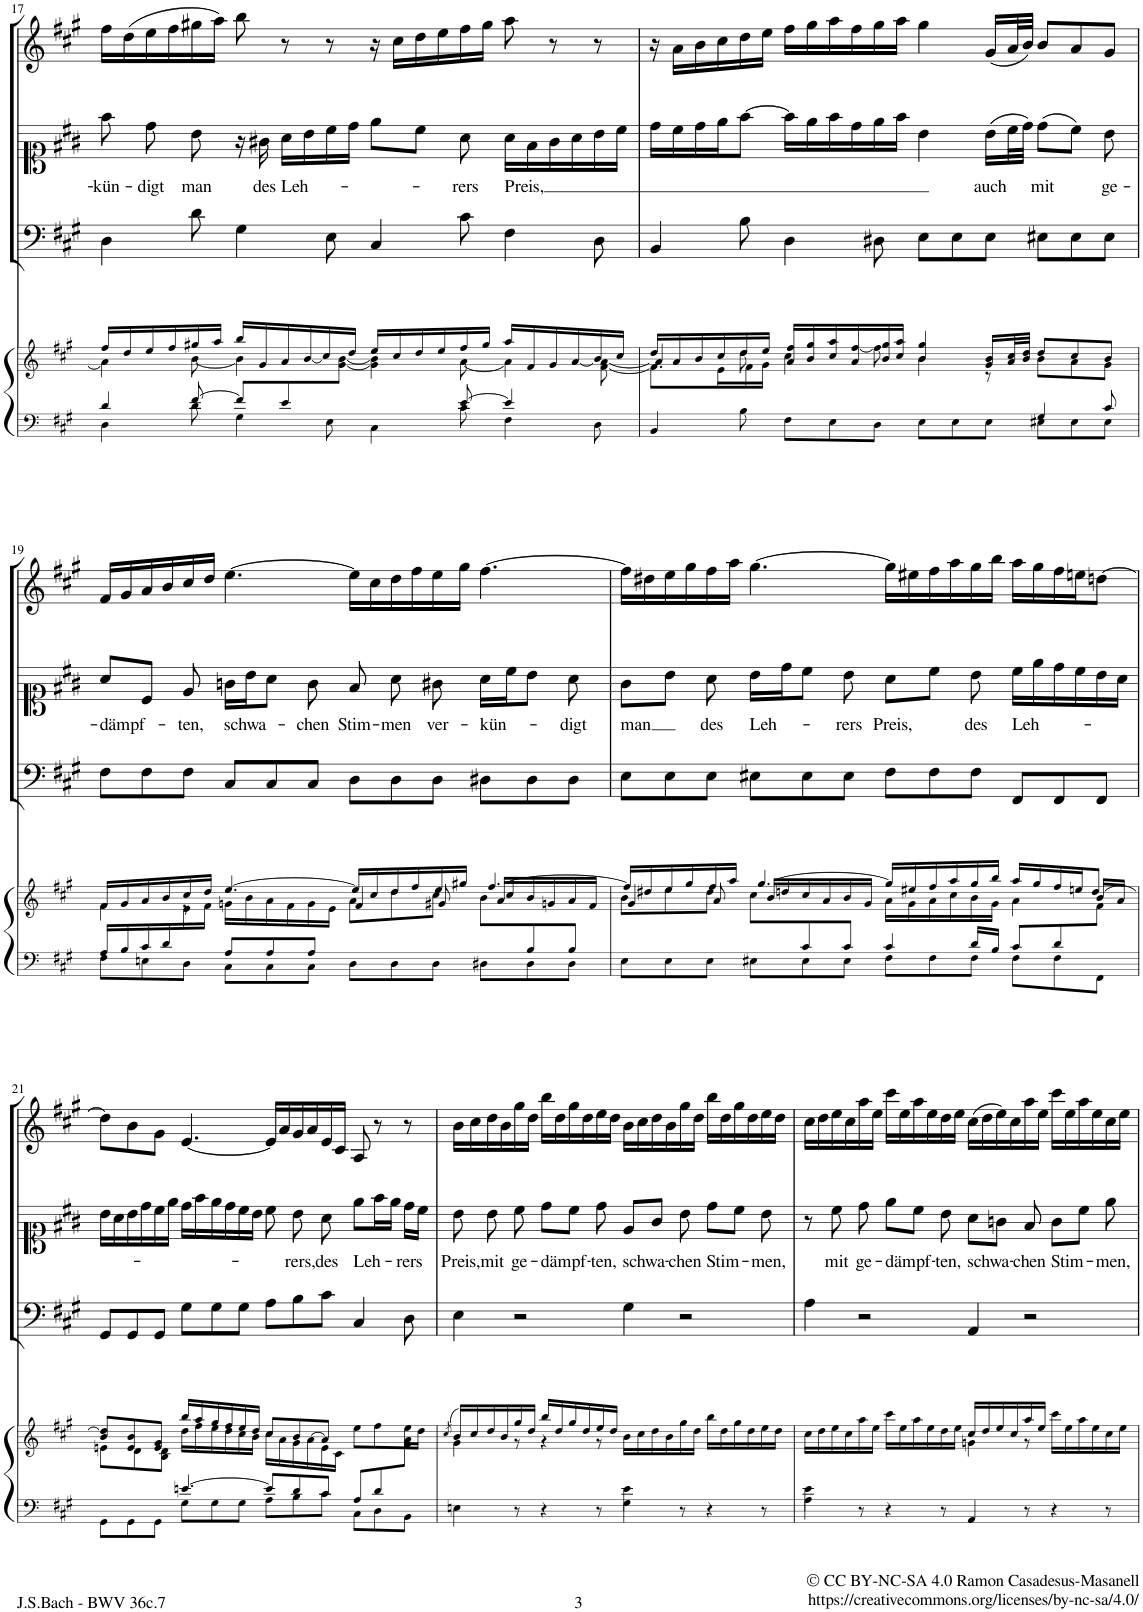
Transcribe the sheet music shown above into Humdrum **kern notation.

**kern	**kern	**kern	**kern	**text	**kern
*part4	*part4	*part3	*part2	*part2	*part1
*staff5	*staff4	*staff3	*staff2	*staff2	*staff1
*I"Piano reduction	*	*I"Continuo	*I"Soprano.	*	*I"Viola d'amore.
*I'Pno	*	*	*	*	*
!!LO:PB:g=z
*clefF4	*clefG2	*clefF4	*clefC1	*	*clefG2
*k[f#c#g#]	*k[f#c#g#]	*k[f#c#g#]	*k[f#c#g#]	*	*k[f#c#g#]
*A:	*A:	*A:	*A:	*	*A:
*M12/8	*M12/8	*M12/8	*M12/8	*	*M12/8
=17	=17	=17	=17	=17	=17
*^	*^	*	*	*	*
*	*	*	*^	*	*	*	*
!	!	!	!	!	!	!	!LO:LY:b	!
4d/	4D\	16ff#/LL	4a\]	8ryy	4D\	8ff#\	-kün-	16ff#\LL
.	.	16dd/	.	.	.	.	.	(16dd\
*	*	*	*v	*v	*	*	*	*
!	!	!	!	!	!	!LO:LY:b	!
.	.	16ee/	.	.	8dd\	-digt	16ee\
.	.	16ff#/	.	.	.	.	16ff#\
!	!	!	!	!	!	!LO:LY:b	!
[8f#/	8d\	16gg#X/	[8b\	8d\	8b\	man	16gg#X\
.	.	16aa/JJ	.	.	.	.	16aa\JJ)
8f#/L]	4G#\	16bb/LL	4b\]	4G#\	16r	.	8bb\
!	!	!	!	!	!	!LO:LY:b	!
.	.	16g#/	.	.	16g#X\	des	.
!	!	!	!	!	!	!LO:LY:b	!
8e/	.	16a/	.	.	16a\LL	Leh-	8r
.	.	[<16b/	.	.	16b\	.	.
*	*	*	*^	*	*	*	*
8ryy	8E\	16cc#/	8ryy	[8g#\ 8b\_J	8E\	16cc#\	.	8r
.	.	16dd/JJ	.	.	.	16dd\JJ	.	.
4ryy	4C#\	16ee/LL	4g#\] 4b\]	2.ryy	4C#/	8ee\L	.	16r
.	.	16cc#/	.	.	.	.	.	16cc#\LL
.	.	16dd/	.	.	.	8cc#\J	.	16dd\
.	.	16ee/	.	.	.	.	.	16ee\
!	!	!	!	!	!	!	!LO:LY:b	!
[8e/	8c#\	16ff#/	[8a\	.	8c#\	8a\	-rers	16ff#\
.	.	16gg#/JJ	.	.	.	.	.	16gg#\JJ
!	!	!	!	!	!	!	!LO:LY:b	!
4e/]	4F#\	16aa/LL	4a\]	.	4F#\	16a\LL	Preis,	8aa\
.	.	16f#/	.	.	.	16f#\	.	.
.	.	16g#/	.	.	.	16g#\	.	8r
.	.	[<16a/	.	.	.	16a\	.	.
8ryy	8D\	16b/	[8f#\ 8a\_	.	8D\	16b\	.	8r
.	.	16cc#/JJ	.	.	.	16cc#\JJ	.	.
=18	=18	=18	=18	=18	=18	=18	=18	=18
4BB/	4ryy	16dd/LL	8.f#\L]	4a/]	4BB/	16dd\LL	.	16r
.	.	16a/	.	.	.	16cc#\	.	16a\LL
.	.	16b/	.	.	.	16dd\	.	16b\
.	.	16cc#/	16e\L	.	.	16ee\J	.	16cc#\
4ryy	8B\	16dd/	16f#\	8dd\	8B\	[8ff#\J	.	16dd\
.	.	16ee/JJ	16g#\JJ	.	.	.	.	16ee\JJ
.	8F#\L	16a/ 16ff#/LL	4cc#\	8ryy	4D\	16ff#\LL]	.	16ff#\LL
.	.	16b/ 16gg#/	.	.	.	16ee\	.	16gg#\
4ryy	8E\	16cc#/ 16aa/	.	1ryy	.	16ff#\	.	16aa\
.	.	16a/ [<16ff#/	.	.	.	16dd\	.	16ff#\
.	8D\J	16b/ 16gg#/	8ff#\]	.	8D#X\	16ee\	.	16gg#\
.	.	16cc#/ 16aa/JJ	.	.	.	16ff#\JJ	.	16aa\JJ
4.ryy	8E\L	4b/ 4gg#/	4b\	.	8E\L	4b\	.	4gg#\
.	8E\	.	.	.	8E\	.	.	.
!	!	!	!	!	!	!	!LO:LY:b	!
.	8E\J	16g#/ 16b/LL	8r	.	8E\J	(16b\LL	auch	(16g#/LL
.	.	32a/ 32cc#/L	.	.	.	32cc#\L	.	32a/L
.	.	32b/ 32dd/JJJ	.	.	.	32dd\JJJ)	.	32b/JJJ)
!	!	!	!	!	!	!	!LO:LY:b	!
4G#/	8E#X\L	8dd/L	8b\L	.	8E#X\L	(8dd\L	mit	8b/L
.	8E#\	8cc#/	8a\	.	8E#\	8cc#\J)	.	8a/
!	!	!	!	!	!	!	!LO:LY:b	!
8c#/	8E#\J	8b/J	8g#\J	.	8E#\J	8b\	ge-	8g#/J
!!LO:LB:g=z
=19	=19	=19	=19	=19	=19	=19	=19	=19
!	!	!	!	!	!	!	!LO:LY:b	!
16A/LL	8F#\L	16f#/LL	4f#\	4ryy	8F#\L	8a/L	-dämpf-	16f#/LL
16B/	.	16g#/	.	.	.	.	.	16g#/
16c#/	8En\	16a/	.	.	8F#\	8c#/J	.	16a/
16d/	.	16b/	.	.	.	.	.	16b/
!	!	!	!	!	!	!	!LO:LY:b	!
8ryy	8D\J	16cc#/	8r	16e\	8F#\J	8e/	-ten,	16cc#/
.	.	16dd/JJ	.	16f#\JJ	.	.	.	16dd/JJ
!	!	!	!	!	!	!	!LO:LY:b	!
8A/L	8C#\L	[4.ee/	16gn\LL	4.ryy	8C#/L	16gn\LL	schwa-	[4.ee\
.	.	.	16b\	.	.	16b\J	.	.
8A/	8C#\	.	16a\	.	8C#/	8a\J	.	.
.	.	.	16f#\	.	.	.	.	.
!	!	!	!	!	!	!	!LO:LY:b	!
8A/J	8C#\J	.	16g\	.	8C#/J	8g\	-chen	.
.	.	.	16e\JJ	.	.	.	.	.
!	!	!	!	!	!	!	!LO:LY:b	!
2ryy	8D\L	16ee/LL]	8a\L	4f#/	8D\L	8f#/	Stim-	16ee\LL]
.	.	16cc#/	.	.	.	.	.	16cc#\
!	!	!	!	!	!	!	!LO:LY:b	!
.	8D\	16dd/	8dd\	.	8D\	8a\	-men	16dd\
.	.	16ff#/	.	.	.	.	.	16ff#\
!	!	!	!	!	!	!	!LO:LY:b	!
.	8D\J	16ee/	8cc#\J	8g#X/	8D\J	8g#X\	ver-	16ee\
.	.	16gg#X/JJ	.	.	.	.	.	16gg#\JJ
!	!	!	!	!	!	!	!LO:LY:b	!
.	8D#X\L	[4.ff#/	16a/LL	8b\L	8D#X\L	16a\LL	-kün-	[4.ff#\
.	.	.	16cc#/	.	.	16cc#\J	.	.
8B/	8D#\	.	16b/	4ryy	8D#\	8b\J	.	.
.	.	.	16gn/	.	.	.	.	.
!	!	!	!	!	!	!	!LO:LY:b	!
8B/J	8D#\J	.	16a/	.	8D#\J	8a\	-digt	.
.	.	.	16f#/JJ	.	.	.	.	.
=20	=20	=20	=20	=20	=20	=20	=20	=20
!	!	!	!	!	!	!	!LO:LY:b	!
2ryy	8E\L	16ff#/LL]	8b\L	4g#/	8E\L	8g#\L	man	16ff#\LL]
.	.	16dd#X/	.	.	.	.	.	16dd#X\
.	8E\	16ee/	8ee\	.	8E\	8b\J	.	16ee\
.	.	16gg#/	.	.	.	.	.	16gg#\
!	!	!	!	!	!	!	!LO:LY:b	!
.	8E\J	16ff#/	8dd#\J	8a/	8E\J	8a\	des	16ff#\
.	.	16aa/JJ	.	.	.	.	.	16aa\JJ
!	!	!	!	!	!	!	!LO:LY:b	!
.	8E#X\L	[4.gg#/	16b/LL	8cc#\L	8E#X\L	16b\LL	Leh-	[4.gg#\
.	.	.	16ddn/	.	.	16dd\J	.	.
8c#/	8E#\	.	16cc#/	2..ryy	8E#\	8cc#\J	.	.
.	.	.	16a/	.	.	.	.	.
!	!	!	!	!	!	!	!LO:LY:b	!
8c#/J	8E#\J	.	16b/	.	8E#\J	8b\	-rers	.
.	.	.	16g#/JJ	.	.	.	.	.
!	!	!	!	!	!	!	!LO:LY:b	!
4c#/	8F#\L	16gg#/LL]	16a\LL	.	8F#\L	8a\L	Preis,	16gg#\LL]
.	.	16ee#X/	16g#\	.	.	.	.	16ee#X\
.	8F#\	16ff#/	16a\	.	8F#\	8cc#\J	.	16ff#\
.	.	16aa/	16cc#\	.	.	.	.	16aa\
!	!	!	!	!	!	!	!LO:LY:b	!
16d/LL	8F#\J	16gg#/	16b\	.	8F#\J	8b\	des	16gg#\
16B/JJ	.	16bb/JJ	16g#\JJ	.	.	.	.	16bb\JJ
!	!	!	!	!	!	!	!LO:LY:b	!
8c#/L	8F#\L	16aa/LL	4a\	.	8FF#/L	16cc#\LL	Leh-	16aa\LL
.	.	16gg#/	.	.	.	16ee\	.	16gg#\
8d/	8F#\	16ff#/	.	.	8FF#/	16dd\	.	16ff#\
.	.	16een/J	.	.	.	16cc#\	.	16een\J
8ryy	8FF#\J	[8dd/J	16b/LL	8f#\J	8FF#/J	16b\	.	[8ddn\J
.	.	.	16a/JJ	.	.	16a\JJ	.	.
!!LO:LB:g=z
=21	=21	=21	=21	=21	=21	=21	=21	=21
4.ryy	8GG#\L	8b/ 8dd/]L	8en\L	4.ryy	8GG#/L	16b\LL	.	8dd\L]
.	.	.	.	.	.	16a\	.	.
.	8GG#\	8e/ 8b/	8d\	.	8GG#/	16b\	.	8b\
.	.	.	.	.	.	16dd\	.	.
.	8GG#\J	8e/ 8g#/J	8B\ 8d\J	.	8GG#/J	16cc#\	.	8g#\J
.	.	.	.	.	.	16ee\JJ	.	.
*	*	*	*v	*v	*	*	*	*
[4.en/	8G#\L	16bb/LL	16dd\LL	8G#\L	16dd\LL	.	[4.e/
.	.	16aa/	16ff#\	.	16ff#\	.	.
.	8G#\	16gg#/	16ee\	8G#\	16ee\	.	.
.	.	16ff#/	16dd\	.	16dd\	.	.
.	8G#\J	16ee/	16cc#\	8G#\J	16cc#\	.	.
.	.	16dd/JJ	16b\JJ	.	16b\JJ	.	.
8e/L]	8A\L	8cc#/L	16cc#\LL	8A\L	8cc#\	.	16e/LL]
.	.	.	16a\	.	.	.	16a/
!	!	!	!	!	!	!LO:LY:b	!
8d/	8B\	8b/	16g#\	8B\	8b\	-rers,	16g#/
.	.	.	[>16a\	.	.	.	16a/
!	!	!	!	!	!	!LO:LY:b	!
8c#/J	8c#\J	8a/J]	16e\	8c#\J	8a\	des	16e/
.	.	.	16c#\JJ	.	.	.	16c#/JJ
!	!	!	!	!	!	!LO:LY:b	!
8A/L	8C#\L	8ee\L	4.ryy	4C#/	8ee\L	Leh-	8A/
8d/	8D\	8ff#\	.	.	16ff#\L	.	8r
.	.	.	.	.	16ee\JJ	.	.
*	*	*	*^	*	*	*	*
!	!	!	!	!	!	!	!LO:LY:b	!
8ryy	8BB\J	16ee\L	.	8f#\ 8a\J	8D\	16dd\LL	-rers	8r
.	.	16dd\JJ	.	.	.	16cc#\JJ	.	.
*	*	*v	*v	*v	*	*	*	*
=22	=22	=22	=22	=22	=22	=22
.	.	(8qcc#/	.	.	.	.
*	*	*^	*	*	*	*
!	!	!	!	!	!	!LO:LY:b	!
2.ryy	4En\	16b/LL)	4g#\	4E\	8b\	Preis,	16b\LL
.	.	16cc#/	.	.	.	.	16cc#\
!	!	!	!	!	!	!LO:LY:b	!
.	.	16dd/	.	.	8b\	mit	16dd\
.	.	16b/	.	.	.	.	16b\
!	!	!	!	!	!	!LO:LY:b	!
.	8r	16gg#/	8r	2r	8cc#\	ge-	16gg#\
.	.	16dd/JJ	.	.	.	.	16dd\JJ
!	!	!	!	!	!	!LO:LY:b	!
.	4r	16bb/LL	4r	.	8dd\L	-dämpf-	16bb\LL
.	.	16dd/	.	.	.	.	16dd\
.	.	16gg#/	.	.	8cc#\J	.	16gg#\
.	.	16dd/	.	.	.	.	16dd\
!	!	!	!	!	!	!LO:LY:b	!
.	8r	16ee/	8r	.	8dd\	-ten,	16ee\
.	.	16dd/JJ	.	.	.	.	16dd\JJ
!	!	!	!	!	!	!LO:LY:b	!
4e\	4G#\	16b\LL	4ryy	4G#\	8e/L	schwa-	16b\LL
.	.	16cc#\	.	.	.	.	16cc#\
.	.	16dd\	.	.	8g#/J	.	16dd\
.	.	16b\	.	.	.	.	16b\
!	!	!	!	!	!	!LO:LY:b	!
2ryy	8r	16gg#\	2ryy	2r	8b\	-chen	16gg#\
.	.	16dd\JJ	.	.	.	.	16dd\JJ
!	!	!	!	!	!	!LO:LY:b	!
.	4r	16bb\LL	.	.	8dd\L	Stim-	16bb\LL
.	.	16dd\	.	.	.	.	16dd\
.	.	16gg#\	.	.	8cc#\J	.	16gg#\
.	.	16dd\	.	.	.	.	16dd\
!	!	!	!	!	!	!LO:LY:b	!
.	8r	16ee\	.	.	8b\	-men,	16ee\
.	.	16dd\JJ	.	.	.	.	16dd\JJ
=23	=23	=23	=23	=23	=23	=23	=23
4e\	4A\	16cc#\LL	4ryy	4A\	8r	.	16cc#\LL
.	.	16dd\	.	.	.	.	16dd\
!	!	!	!	!	!	!LO:LY:b	!
.	.	16ee\	.	.	8cc#\	mit	16ee\
.	.	16cc#\	.	.	.	.	16cc#\
!	!	!	!	!	!	!LO:LY:b	!
1ryy	8r	16aa\	4ryy	2r	8dd\	ge-	16aa\
.	.	16ee\JJ	.	.	.	.	16ee\JJ
!	!	!	!	!	!	!LO:LY:b	!
.	4r	16ccc#\LL	.	.	8ee\L	-dämpf-	16ccc#\LL
.	.	16ee\	.	.	.	.	16ee\
.	.	16aa\	4ryy	.	8cc#\J	.	16aa\
.	.	16ee\	.	.	.	.	16ee\
!	!	!	!	!	!	!LO:LY:b	!
.	8r	16dd\	.	.	8b\	-ten,	16dd\
.	.	16ee\JJ	.	.	.	.	16ee\JJ
!	!	!	!	!	!	!LO:LY:b	!
.	4AA/	16cc#/LL	4gn\	4AA/	8a\L	schwa-	(16cc#\LL
.	.	16dd/	.	.	.	.	16dd\
.	.	16ee/	.	.	8gn\J	.	16ee\)
.	.	16cc#/	.	.	.	.	16cc#\
!	!	!	!	!	!	!LO:LY:b	!
.	8r	16aa/	8r	2r	8f#/	-chen	16aa\
.	.	16ee/JJ	.	.	.	.	16ee\JJ
!	!	!	!	!	!	!LO:LY:b	!
.	4r	16ccc#\LL	4.ryy	.	8g\L	Stim-	16ccc#\LL
.	.	16ee\	.	.	.	.	16ee\
4ryy	.	16aa\	.	.	8cc#\J	.	16aa\
.	.	16ee\	.	.	.	.	16ee\
!	!	!	!	!	!	!LO:LY:b	!
.	8r	16cc#\	.	.	8ee\	-men,	16cc#\
.	.	16ee\JJ	.	.	.	.	16ee\JJ
*v	*v	*	*	*	*	*	*
*	*v	*v	*	*	*	*
=	=	=	=	=	=
*-	*-	*-	*-	*-	*-
